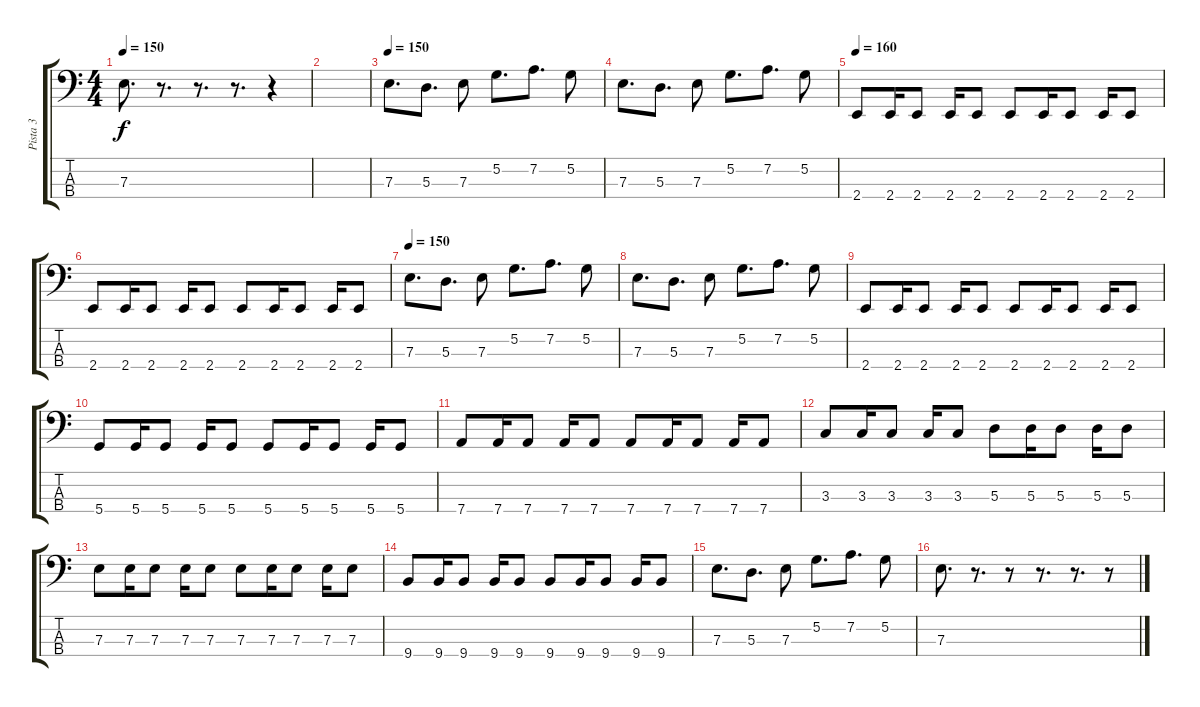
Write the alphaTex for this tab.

\track ("Pista 3" "Pista 3") {instrument electricbassfinger}
\staff {score tabs}
\tuning (G2 D2 A1 D1) {hide}
\ts (4 4)
\tempo 150
\clef f4
\ks c
7.3.8{d dy f} r.8{d} r.8{d} r.8{d} r.4 |
|
\tempo 150
7.3.8{d} 5.3.8{d} 7.3.8 5.2.8{d} 7.2.8{d} 5.2.8 |
7.3.8{d} 5.3.8{d} 7.3.8 5.2.8{d} 7.2.8{d} 5.2.8 |
\tempo 160
2.4.8 2.4.16 2.4.8 2.4.16 2.4.8 2.4.8 2.4.16 2.4.8 2.4.16 2.4.8 |
2.4.8 2.4.16 2.4.8 2.4.16 2.4.8 2.4.8 2.4.16 2.4.8 2.4.16 2.4.8 |
\tempo 150
7.3.8{d} 5.3.8{d} 7.3.8 5.2.8{d} 7.2.8{d} 5.2.8 |
7.3.8{d} 5.3.8{d} 7.3.8 5.2.8{d} 7.2.8{d} 5.2.8 |
2.4.8 2.4.16 2.4.8 2.4.16 2.4.8 2.4.8 2.4.16 2.4.8 2.4.16 2.4.8 |
5.4.8 5.4.16 5.4.8 5.4.16 5.4.8 5.4.8 5.4.16 5.4.8 5.4.16 5.4.8 |
7.4.8 7.4.16 7.4.8 7.4.16 7.4.8 7.4.8 7.4.16 7.4.8 7.4.16 7.4.8 |
3.3.8 3.3.16 3.3.8 3.3.16 3.3.8 5.3.8 5.3.16 5.3.8 5.3.16 5.3.8 |
7.3.8 7.3.16 7.3.8 7.3.16 7.3.8 7.3.8 7.3.16 7.3.8 7.3.16 7.3.8 |
9.4.8 9.4.16 9.4.8 9.4.16 9.4.8 9.4.8 9.4.16 9.4.8 9.4.16 9.4.8 |
7.3.8{d} 5.3.8{d} 7.3.8 5.2.8{d} 7.2.8{d} 5.2.8 |
7.3.8{d} r.8{d} r.8 r.8{d} r.8{d} r.8
